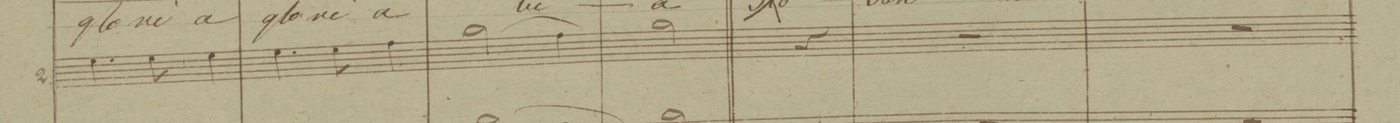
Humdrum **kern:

**kern	**text	**dynam
*I"2.	*	*
*clefC3	*	*
*k[b-]	*	*
*M3/4	*	*
4.f\	.	.
8f\	.	.
4f\	.	.
=23	=23	=23
4.f\	.	.
8f\	.	.
4g\	.	.
=24	=24	=24
(2a\	.	.
4g\)	.	.
=25	=25	=25
2a\	.	.
|	|	==
4r	.	.
=26	=26	=26
2.r	.	.
=27	=27	=27
2.r	.	.
=28	=28	=28
*-	*-	*-
